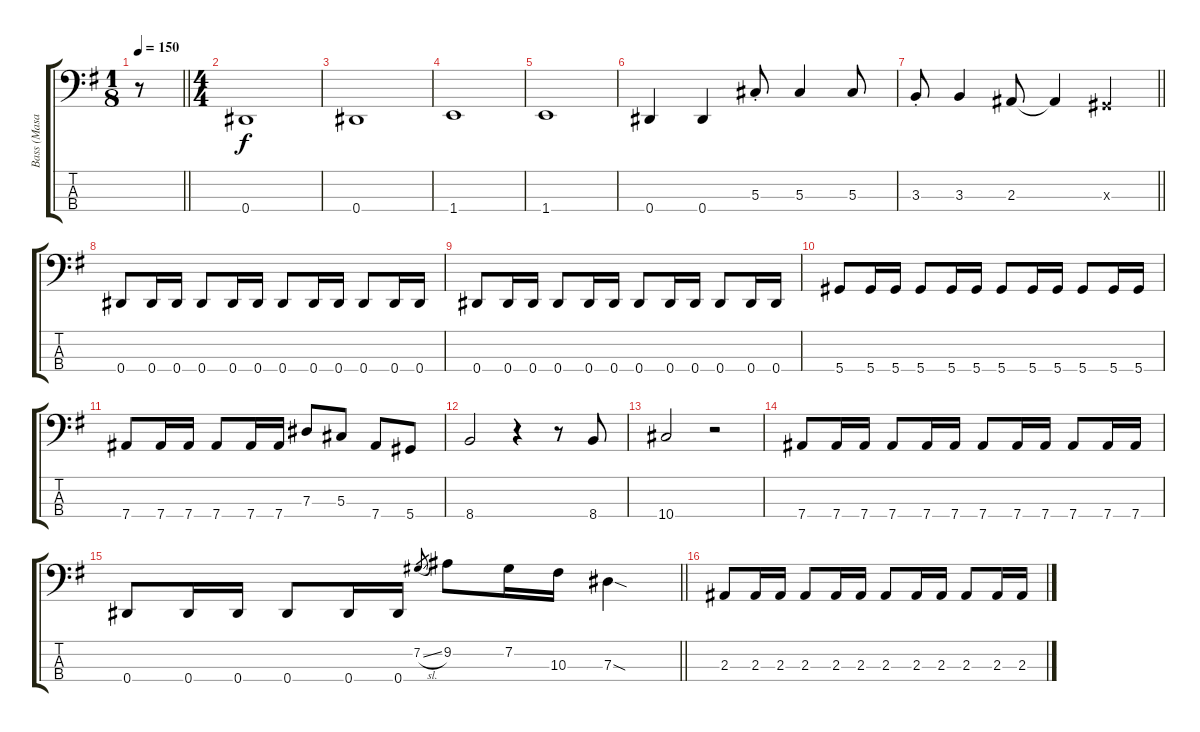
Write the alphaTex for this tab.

\track ("Bass (Masaki)" "Bass (Masa") {instrument electricbassfinger}
\staff {score tabs}
\tuning (Gb2 Db2 Ab1 Eb1) {hide}
\ts (1 8)
\tempo 150
\clef f4
\barLineRight lightlight
\ks g
r.8{dy f instrument electricbassfinger} |
\ts (4 4)
0.4.1 |
0.4.1 |
1.4.1 |
1.4.1 |
0.4.4 0.4.4 5.3{st}.8 5.3.4 5.3.8 |
\barLineRight lightlight
3.3{st}.8 3.3.4 2.3.8 2.3{t}.4 0.3{x}.4 |
0.4.8 0.4.16 0.4.16 0.4.8 0.4.16 0.4.16 0.4.8 0.4.16 0.4.16 0.4.8 0.4.16 0.4.16 |
0.4.8 0.4.16 0.4.16 0.4.8 0.4.16 0.4.16 0.4.8 0.4.16 0.4.16 0.4.8 0.4.16 0.4.16 |
5.4.8 5.4.16 5.4.16 5.4.8 5.4.16 5.4.16 5.4.8 5.4.16 5.4.16 5.4.8 5.4.16 5.4.16 |
7.4.8 7.4.16 7.4.16 7.4.8 7.4.16 7.4.16 7.3.8 5.3.8 7.4.8 5.4.8 |
8.4.2 r.4 r.8 8.4.8 |
10.4.2 r.2 |
7.4.8 7.4.16 7.4.16 7.4.8 7.4.16 7.4.16 7.4.8 7.4.16 7.4.16 7.4.8 7.4.16 7.4.16 |
\barLineRight lightlight
0.4.8 0.4.16 0.4.16 0.4.8 0.4.16 0.4.16 7.2{sl}.8{gr} 9.2.8 7.2.16 10.3.16 7.3{sod}.4 |
2.3.8 2.3.16 2.3.16 2.3.8 2.3.16 2.3.16 2.3.8 2.3.16 2.3.16 2.3.8 2.3.16 2.3.16
